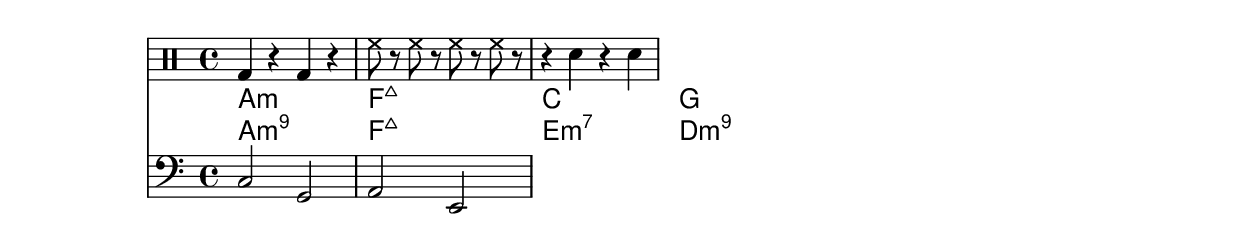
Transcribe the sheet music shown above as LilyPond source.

\version "2.24.4"  

\score {
  <<
    % ---- BEAT PRINCIPAL ----
    \new DrumStaff {
      \drummode {
        bd4 r4 bd4 r4    % Bombo en negras
        hh8 r8 hh8 r8 hh8 r8 hh8 r8   % Hi-hat en corcheas
        r4 sn4 r4 sn4    % Clap en 2 y 4
      }
    }

    % ---- PROGRESIÓN ARMÓNICA ----
    \new ChordNames {
      \chordmode {
        a1:m | f1:maj7 | c1 | g1
      }
    }

    % ---- PUENTE ----
    \new ChordNames {
      \chordmode {
        a1:m9 | f1:maj7 | e1:m7 | d1:m9
      }
    }

    % ---- BAJO ----
    \new Staff {
      \clef bass
      \relative c {
        c2 g | a2 e
      }
    }
  >>
  
  % Generar salida MIDI
  \midi { }
  
  % Generar partitura PDF
  \layout { }
}
